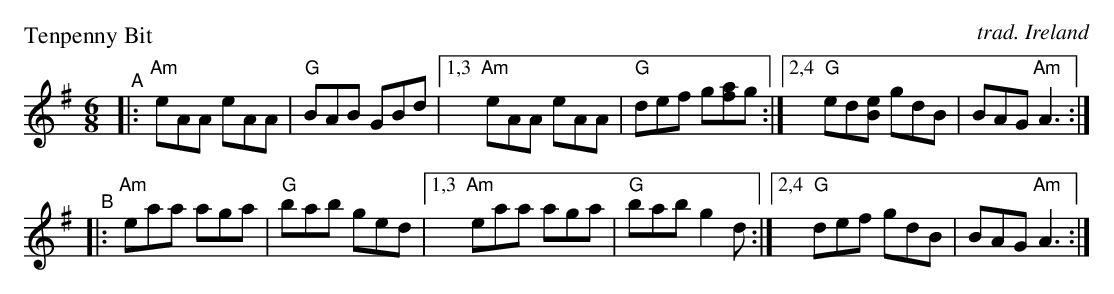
X:1
P: Tenpenny Bit
O: trad. Ireland
M: 6/8
L: 1/8
K: ADor
"^A"|:\
"Am"eAA eAA | "G"BAB GBd |[1,3 "Am"eAA eAA | "G"def g[af]g \
                        :|[2,4 "G"ed[eB] gdB | BAG "Am"A3 :|
"^B"|:\
"Am"eaa aga | "G"bab ged |[1,3 "Am"eaa aga | "G"bab g2d \
                        :|[2,4 "G"def gdB | BAG "Am"A3 :|
